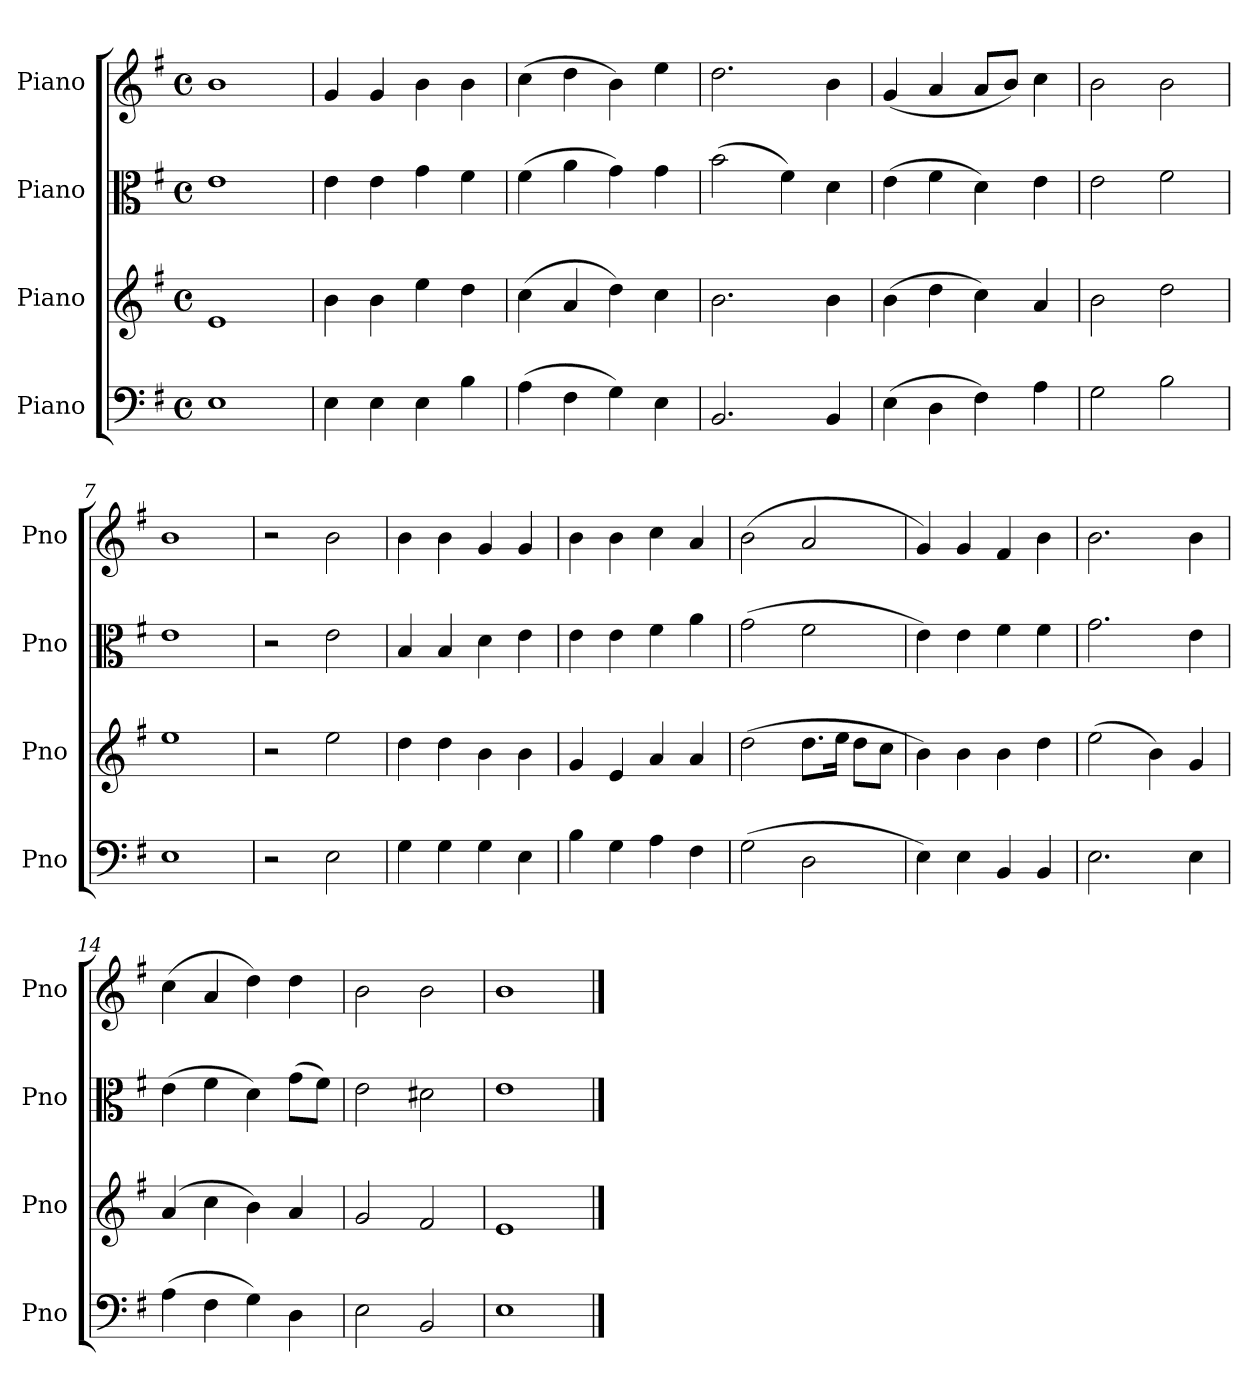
**kern	**kern	**kern	**kern
*part4	*part3	*part2	*part1
*staff4	*staff3	*staff2	*staff1
*I"Piano	*I"Piano	*I"Piano	*I"Piano
*I'Pno	*I'Pno	*I'Pno	*I'Pno
*clefF4	*clefG2	*clefC3	*clefG2
*k[f#]	*k[f#]	*k[f#]	*k[f#]
*M4/4	*M4/4	*M4/4	*M4/4
*met(c)	*met(c)	*met(c)	*met(c)
=1	=1	=1	=1
1E	1e	1e	1b
=2	=2	=2	=2
4E\	4b\	4e\	4g/
4E\	4b\	4e\	4g/
4E\	4ee\	4g\	4b\
4B\	4dd\	4f#\	4b\
=3	=3	=3	=3
(>4A\	(>4cc\	(>4f#\	(>4cc\
4F#\	4a/	4a\	4dd\
4G\)	4dd\)	4g\)	4b\)
4E\	4cc\	4g\	4ee\
=4	=4	=4	=4
2.BB/	2.b\	(>2b\	2.dd\
.	.	4f#\)	.
4BB/	4b\	4d\	4b\
=5	=5	=5	=5
(>4E\	(>4b\	(>4e\	(<4g/
4D\	4dd\	4f#\	4a/
4F#\)	4cc\)	4d\)	8a/L
.	.	.	8b/J)
4A\	4a/	4e\	4cc\
=6	=6	=6	=6
2G\	2b\	2e\	2b\
2B\	2dd\	2f#\	2b\
=7	=7	=7	=7
1E	1ee	1e	1b
=8	=8	=8	=8
2r	2r	2r	2r
2E\	2ee\	2e\	2b\
=9	=9	=9	=9
4G\	4dd\	4B/	4b\
4G\	4dd\	4B/	4b\
4G\	4b\	4d\	4g/
4E\	4b\	4e\	4g/
=10	=10	=10	=10
4B\	4g/	4e\	4b\
4G\	4e/	4e\	4b\
4A\	4a/	4f#\	4cc\
4F#\	4a/	4a\	4a/
!!LO:LB:g=z
=11	=11	=11	=11
(>2G\	(>2dd\	(>2g\	(>2b\
2D\	8.dd\L	2f#\	2a/
.	16ee\Jk	.	.
.	8dd\L	.	.
.	8cc\J	.	.
=12	=12	=12	=12
4E\)	4b\)	4e\)	4g/)
4E\	4b\	4e\	4g/
4BB/	4b\	4f#\	4f#/
4BB/	4dd\	4f#\	4b\
=13	=13	=13	=13
2.E\	(>2ee\	2.g\	2.b\
.	4b\)	.	.
4E\	4g/	4e\	4b\
=14	=14	=14	=14
(>4A\	(>4a/	(>4e\	(>4cc\
4F#\	4cc\	4f#\	4a/
4G\)	4b\)	4d\)	4dd\)
4D\	4a/	(>8g\L	4dd\
.	.	8f#\J)	.
=15	=15	=15	=15
2E\	2g/	2e\	2b\
2BB/	2f#/	2d#X\	2b\
=16	=16	=16	=16
1E	1e	1e	1b
==	==	==	==
*-	*-	*-	*-
